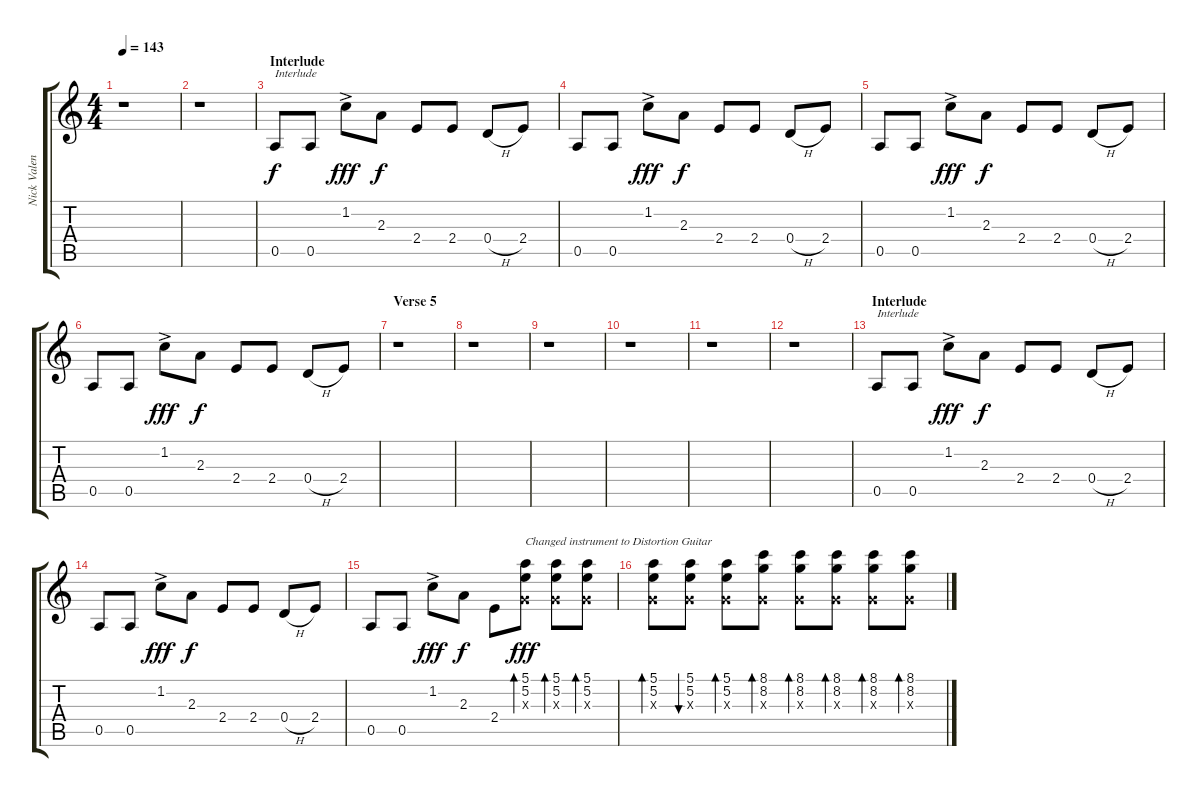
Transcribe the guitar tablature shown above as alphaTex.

\track ("Nick Valensi " "Nick Valen") {instrument electricguitarclean}
\staff {score tabs}
\tuning (E4 B3 G3 D3 A2 E2) {hide}
\ts (4 4)
\tempo 143
\clef g2
\ks c
r.1{dy f} |
r.1 |
\section ("" "Interlude")
0.5.8{txt "Interlude"} 0.5.8 1.2{ac}.8{dy fff} 2.3.8{dy f} 2.4.8 2.4.8 0.4{h}.8 2.4.8 |
0.5.8 0.5.8 1.2{ac}.8{dy fff} 2.3.8{dy f} 2.4.8 2.4.8 0.4{h}.8 2.4.8 |
0.5.8 0.5.8 1.2{ac}.8{dy fff} 2.3.8{dy f} 2.4.8 2.4.8 0.4{h}.8 2.4.8 |
0.5.8 0.5.8 1.2{ac}.8{dy fff} 2.3.8{dy f} 2.4.8 2.4.8 0.4{h}.8 2.4.8 |
\section ("" "Verse 5")
r.1 |
r.1 |
r.1 |
r.1 |
r.1 |
r.1 |
\section ("" "Interlude")
0.5.8{txt "Interlude"} 0.5.8 1.2{ac}.8{dy fff} 2.3.8{dy f} 2.4.8 2.4.8 0.4{h}.8 2.4.8 |
0.5.8 0.5.8 1.2{ac}.8{dy fff} 2.3.8{dy f} 2.4.8 2.4.8 0.4{h}.8 2.4.8 |
0.5.8 0.5.8 1.2{ac}.8{dy fff} 2.3.8{dy f} 2.4.8 (5.1 5.2 0.3{x}).8{bd 60 txt "Changed instrument to Distortion Guitar" dy fff instrument distortionguitar} (5.1 5.2 0.3{x}).8{bd 60} (5.1 5.2 0.3{x}).8{bd 60} |
(5.1 5.2 0.3{x}).8{bd 60} (5.1 5.2 0.3{x}).8{bu 60} (5.1 5.2 0.3{x}).8{bd 60} (8.1 8.2 0.3{x}).8{bd 60} (8.1 8.2 0.3{x}).8{bd 60} (8.1 8.2 0.3{x}).8{bd 60} (8.1 8.2 0.3{x}).8{bd 60} (8.1 8.2 0.3{x}).8{bd 60}
